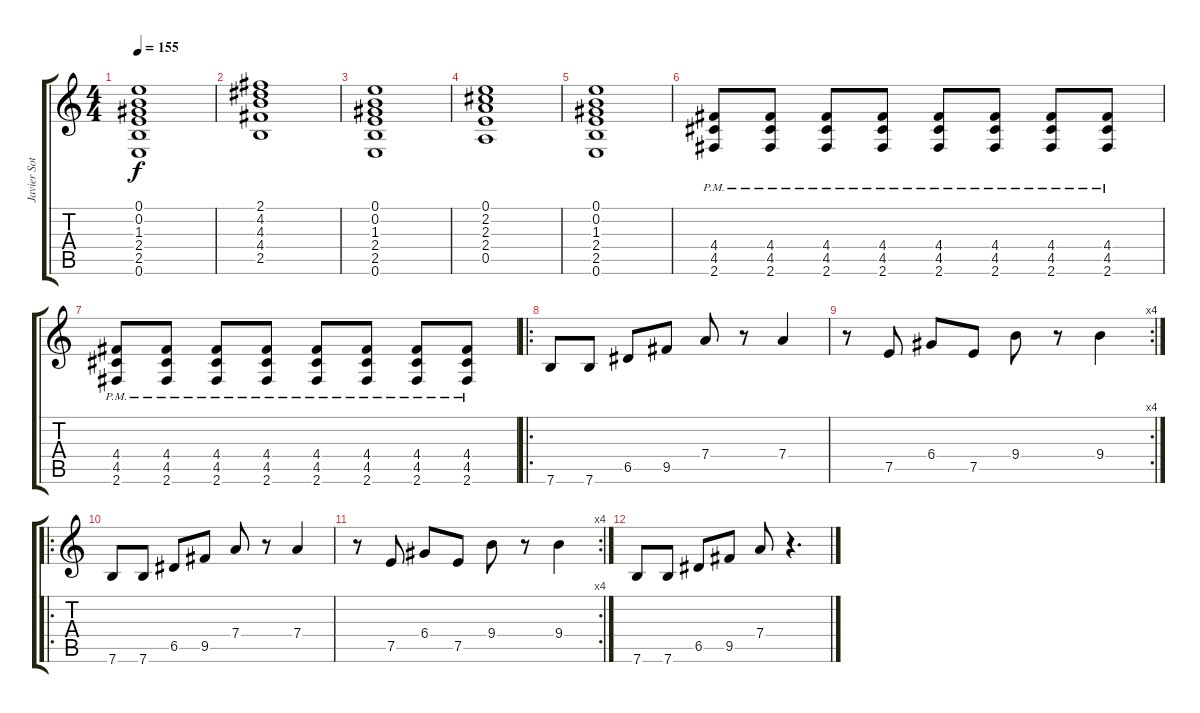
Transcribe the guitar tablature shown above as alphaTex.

\track ("Javier Soto" "Javier Sot") {instrument overdrivenguitar}
\staff {score tabs}
\tuning (E4 B3 G3 D3 A2 E2) {hide}
\ts (4 4)
\tempo 155
\clef g2
\ks c
(0.1 0.2 1.3 2.4 2.5 0.6).1{dy f} |
(2.1 4.2 4.3 4.4 2.5).1 |
(0.1 0.2 1.3 2.4 2.5 0.6).1 |
(0.1 2.2 2.3 2.4 0.5).1 |
(0.1 0.2 1.3 2.4 2.5 0.6).1 |
(4.4{pm} 4.5{pm} 2.6{pm}).8 (4.4{pm} 4.5{pm} 2.6{pm}).8 (4.4{pm} 4.5{pm} 2.6{pm}).8 (4.4{pm} 4.5{pm} 2.6{pm}).8 (4.4{pm} 4.5{pm} 2.6{pm}).8 (4.4{pm} 4.5{pm} 2.6{pm}).8 (4.4{pm} 4.5{pm} 2.6{pm}).8 (4.4{pm} 4.5{pm} 2.6{pm}).8 |
(4.4{pm} 4.5{pm} 2.6{pm}).8 (4.4{pm} 4.5{pm} 2.6{pm}).8 (4.4{pm} 4.5{pm} 2.6{pm}).8 (4.4{pm} 4.5{pm} 2.6{pm}).8 (4.4{pm} 4.5{pm} 2.6{pm}).8 (4.4{pm} 4.5{pm} 2.6{pm}).8 (4.4{pm} 4.5{pm} 2.6{pm}).8 (4.4{pm} 4.5{pm} 2.6{pm}).8 |
\ro
7.6.8 7.6.8 6.5.8 9.5.8 7.4.8 r.8 7.4.4 |
\rc 4
r.8 7.5.8 6.4.8 7.5.8 9.4.8 r.8 9.4.4 |
\ro
7.6.8 7.6.8 6.5.8 9.5.8 7.4.8 r.8 7.4.4 |
\rc 4
r.8 7.5.8 6.4.8 7.5.8 9.4.8 r.8 9.4.4 |
7.6.8 7.6.8 6.5.8 9.5.8 7.4.8 r.4{d}
